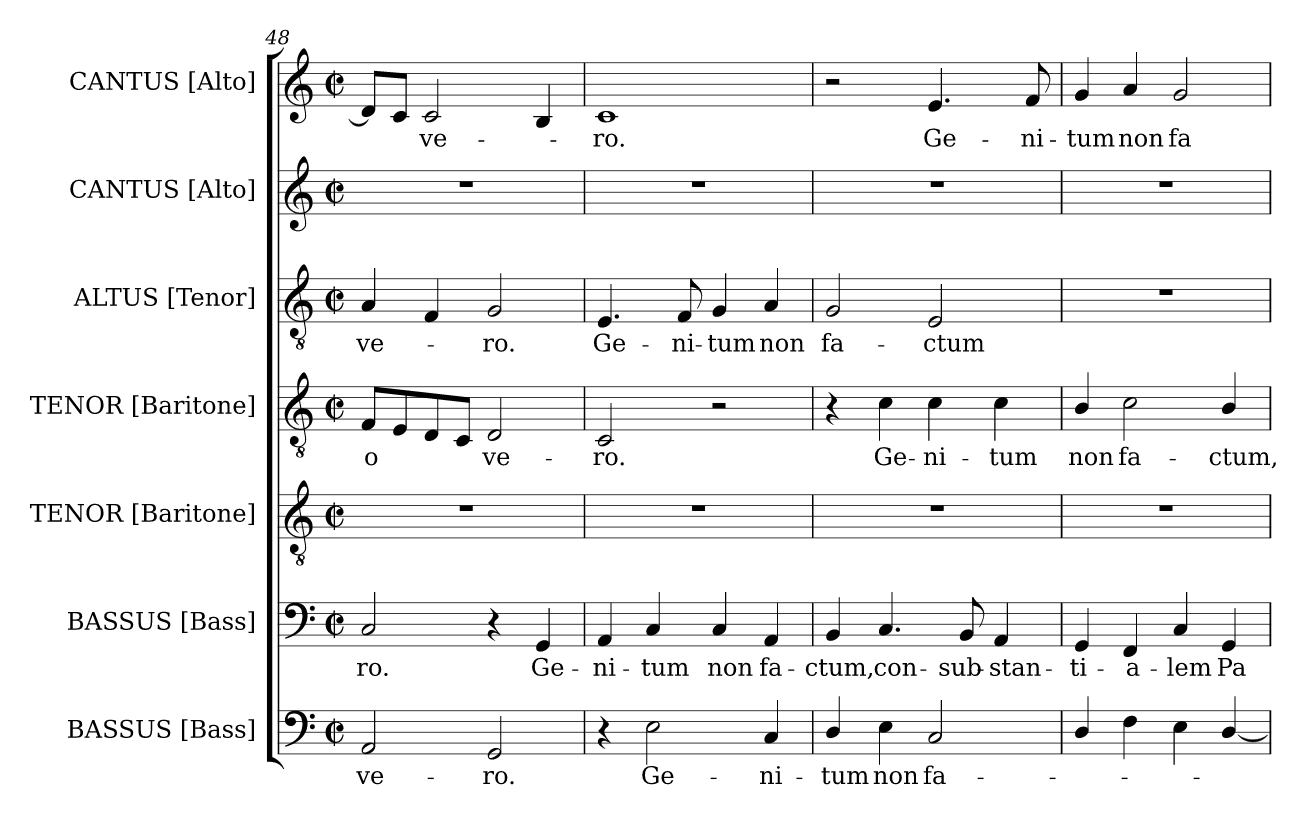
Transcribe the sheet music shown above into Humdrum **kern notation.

**kern	**text	**kern	**text	**kern	**kern	**text	**kern	**text	**kern	**kern	**text
*part7	*part7	*part6	*part6	*part5	*part4	*part4	*part3	*part3	*part2	*part1	*part1
*staff7	*staff7	*staff6	*staff6	*staff5	*staff4	*staff4	*staff3	*staff3	*staff2	*staff1	*staff1
*I"BASSUS [Bass]	*	*I"BASSUS [Bass]	*	*I"TENOR [Baritone]	*I"TENOR [Baritone]	*	*I"ALTUS [Tenor]	*	*I"CANTUS [Alto]	*I"CANTUS [Alto]	*
*I'B.	*	*I'B.	*	*I'Bar.	*I'Bar.	*	*I'T.	*	*I'A.	*I'A.	*
!!LO:LB:g=z
*clefF4	*	*clefF4	*	*clefGv2	*clefGv2	*	*clefGv2	*	*clefG2	*clefG2	*
*	*	*	*	*ITrd7c12	*ITrd7c12	*	*ITrd7c12	*	*	*	*
*k[]	*	*k[]	*	*k[]	*k[]	*	*k[]	*	*k[]	*k[]	*
*C:	*	*C:	*	*C:	*C:	*	*C:	*	*C:	*C:	*
*M2/2	*	*M2/2	*	*M2/2	*M2/2	*	*M2/2	*	*M2/2	*M2/2	*
*met(c|)	*	*met(c|)	*	*met(c|)	*met(c|)	*	*met(c|)	*	*met(c|)	*met(c|)	*
=48	=48	=48	=48	=48	=48	=48	=48	=48	=48	=48	=48
!	!LO:LY:b:color=#000000	!	!	!	!	!	!	!	!	!	!
!	!	!	!LO:LY:b:color=#000000	!	!	!	!	!	!	!	!
!	!	!	!	!	!	!LO:LY:b:color=#000000	!	!	!	!	!
!	!	!	!	!	!	!	!	!LO:LY:b:color=#000000	!	!	!
2AAi/	ve-	2Ci/	-ro.	1r	8FFi/L	-o	4AAi/	ve-	1r	8di/L]	.
.	.	.	.	.	8EEi/	.	.	.	.	8ci/J	.
!	!	!	!	!	!	!	!	!	!	!	!LO:LY:b:color=#000000
.	.	.	.	.	8DDi/	.	4FFi/	.	.	2ci/	ve-
.	.	.	.	.	8CCi/J	.	.	.	.	.	.
!	!LO:LY:b:color=#000000	!	!	!	!	!	!	!	!	!	!
!	!	!	!	!	!	!LO:LY:b:color=#000000	!	!	!	!	!
!	!	!	!	!	!	!	!	!LO:LY:b:color=#000000	!	!	!
2GGi/	-ro.	4r	.	.	2DDi/	ve-	2GGi/	-ro.	.	.	.
!	!	!	!LO:LY:b:color=#000000	!	!	!	!	!	!	!	!
.	.	4GGi/	Ge-	.	.	.	.	.	.	4Bi/	.
=49	=49	=49	=49	=49	=49	=49	=49	=49	=49	=49	=49
!	!	!	!LO:LY:b:color=#000000	!	!	!	!	!	!	!	!
!	!	!	!	!	!	!LO:LY:b:color=#000000	!	!	!	!	!
!	!	!	!	!	!	!	!	!LO:LY:b:color=#000000	!	!	!
!	!	!	!	!	!	!	!	!	!	!	!LO:LY:b:color=#000000
4r	.	4AAi/	-ni-	1r	2CCi/	-ro.	4.EEi/	Ge-	1r	1ci	-ro.
!	!LO:LY:b:color=#000000	!	!	!	!	!	!	!	!	!	!
!	!	!	!LO:LY:b:color=#000000	!	!	!	!	!	!	!	!
2Ei\	Ge-	4Ci/	-tum	.	.	.	.	.	.	.	.
!	!	!	!	!	!	!	!	!LO:LY:b:color=#000000	!	!	!
.	.	.	.	.	.	.	8FFi/	-ni-	.	.	.
!	!	!	!LO:LY:b:color=#000000	!	!	!	!	!	!	!	!
!	!	!	!	!	!	!	!	!LO:LY:b:color=#000000	!	!	!
.	.	4Ci/	non	.	2r	.	4GGi/	-tum	.	.	.
!	!LO:LY:b:color=#000000	!	!	!	!	!	!	!	!	!	!
!	!	!	!LO:LY:b:color=#000000	!	!	!	!	!	!	!	!
!	!	!	!	!	!	!	!	!LO:LY:b:color=#000000	!	!	!
4Ci/	-ni-	4AAi/	fa-	.	.	.	4AAi/	non	.	.	.
=50	=50	=50	=50	=50	=50	=50	=50	=50	=50	=50	=50
!	!LO:LY:b:color=#000000	!	!	!	!	!	!	!	!	!	!
!	!	!	!LO:LY:b:color=#000000	!	!	!	!	!	!	!	!
!	!	!	!	!	!	!	!	!LO:LY:b:color=#000000	!	!	!
4Di/	-tum	4BBi/	-ctum,	1r	4r	.	2GGi/	fa-	1r	2r	.
!	!LO:LY:b:color=#000000	!	!	!	!	!	!	!	!	!	!
!	!	!	!LO:LY:b:color=#000000	!	!	!	!	!	!	!	!
!	!	!	!	!	!	!LO:LY:b:color=#000000	!	!	!	!	!
4Ei\	non	4.Ci/	con-	.	4Ci\	Ge-	.	.	.	.	.
!	!LO:LY:b:color=#000000	!	!	!	!	!	!	!	!	!	!
!	!	!	!	!	!	!LO:LY:b:color=#000000	!	!	!	!	!
!	!	!	!	!	!	!	!	!LO:LY:b:color=#000000	!	!	!
!	!	!	!	!	!	!	!	!	!	!	!LO:LY:b:color=#000000
2Ci/	fa-	.	.	.	4Ci\	-ni-	2EEi/	-ctum	.	4.ei/	Ge-
!	!	!	!LO:LY:b:color=#000000	!	!	!	!	!	!	!	!
.	.	8BBi/	-sub-	.	.	.	.	.	.	.	.
!	!	!	!LO:LY:b:color=#000000	!	!	!	!	!	!	!	!
!	!	!	!	!	!	!LO:LY:b:color=#000000	!	!	!	!	!
.	.	4AAi/	-stan-	.	4Ci\	-tum	.	.	.	.	.
!	!	!	!	!	!	!	!	!	!	!	!LO:LY:b:color=#000000
.	.	.	.	.	.	.	.	.	.	8fi/	-ni-
=51	=51	=51	=51	=51	=51	=51	=51	=51	=51	=51	=51
!	!	!	!LO:LY:b:color=#000000	!	!	!	!	!	!	!	!
!	!	!	!	!	!	!LO:LY:b:color=#000000	!	!	!	!	!
!	!	!	!	!	!	!	!	!	!	!	!LO:LY:b:color=#000000
4Di/	.	4GGi/	-ti-	1r	4BBi/	non	1r	.	1r	4gi/	-tum
!	!	!	!LO:LY:b:color=#000000	!	!	!	!	!	!	!	!
!	!	!	!	!	!	!LO:LY:b:color=#000000	!	!	!	!	!
!	!	!	!	!	!	!	!	!	!	!	!LO:LY:b:color=#000000
4Fi\	.	4FFi/	-a-	.	2Ci\	fa-	.	.	.	4ai/	non
!	!	!	!LO:LY:b:color=#000000	!	!	!	!	!	!	!	!
!	!	!	!	!	!	!	!	!	!	!	!LO:LY:b:color=#000000
4Ei\	.	4Ci/	-lem	.	.	.	.	.	.	2gi/	fa-
!	!	!	!LO:LY:b:color=#000000	!	!	!	!	!	!	!	!
!	!	!	!	!	!	!LO:LY:b:color=#000000	!	!	!	!	!
[<4Di/	.	4GGi/	Pa-	.	4BBi/	-ctum,	.	.	.	.	.
=	=	=	=	=	=	=	=	=	=	=	=
*-	*-	*-	*-	*-	*-	*-	*-	*-	*-	*-	*-
